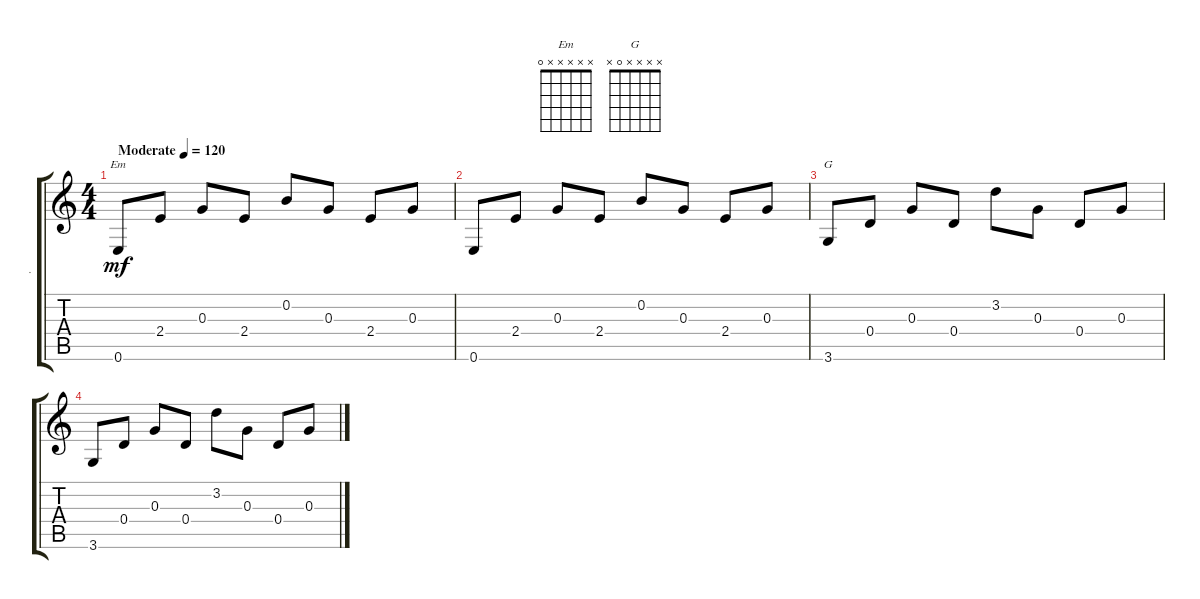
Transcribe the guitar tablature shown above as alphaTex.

\track ("." ".") {instrument acousticguitarnylon}
\staff {score tabs}
\tuning (E4 B3 G3 D3 A2 E2) {hide}
\chord ("Em" x x x x x 0)
\chord ("G" x x x x 0 x)
\ts (4 4)
\tempo (120 "Moderate")
\clef g2
\ks c
0.6.8{ch "Em" dy mf instrument acousticguitarnylon} 2.4.8 0.3.8 2.4.8 0.2.8 0.3.8 2.4.8 0.3.8 |
0.6.8 2.4.8 0.3.8 2.4.8 0.2.8 0.3.8 2.4.8 0.3.8 |
3.6.8{ch "G"} 0.4.8 0.3.8 0.4.8 3.2.8 0.3.8 0.4.8 0.3.8 |
3.6.8 0.4.8 0.3.8 0.4.8 3.2.8 0.3.8 0.4.8 0.3.8
